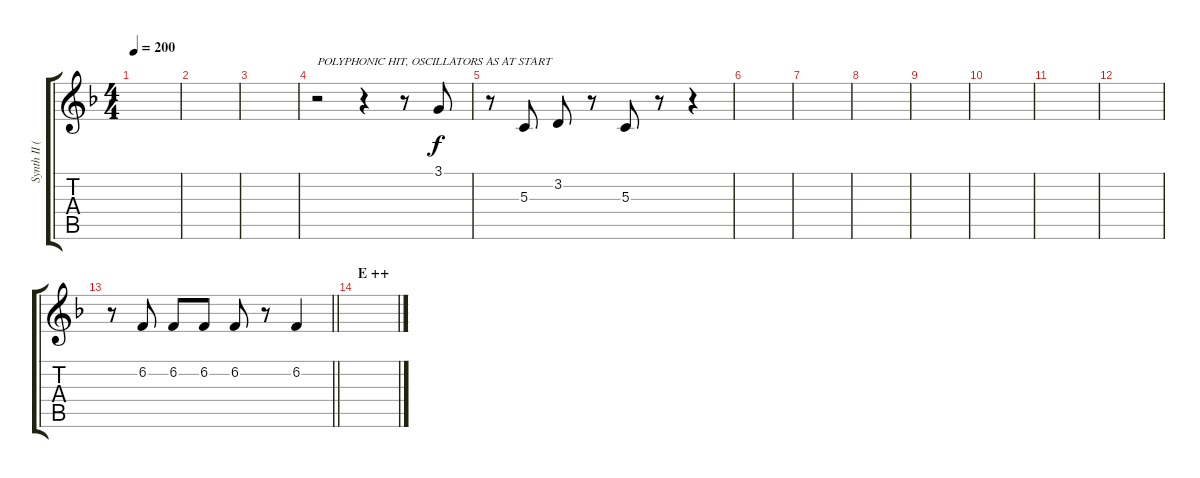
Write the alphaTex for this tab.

\track ("Synth II (Kotobuki Tsumugi)" "Synth II (") {instrument orchestrahit}
\staff {score tabs}
\tuning (E4 B3 G3 D3 A2 E2) {hide}
\ts (4 4)
\tempo 200
\clef g2
\ks f
|
|
|
r.2{txt "POLYPHONIC HIT, OSCILLATORS AS AT START" instrument orchestrahit} r.4 r.8 3.1.8 |
r.8 5.3.8 3.2.8 r.8 5.3.8 r.8 r.4 |
|
|
|
|
|
|
|
\barLineRight lightlight
r.8 6.2.8 6.2.8 6.2.8 6.2.8 r.8 6.2.4 |
\section ("" "E ++")
